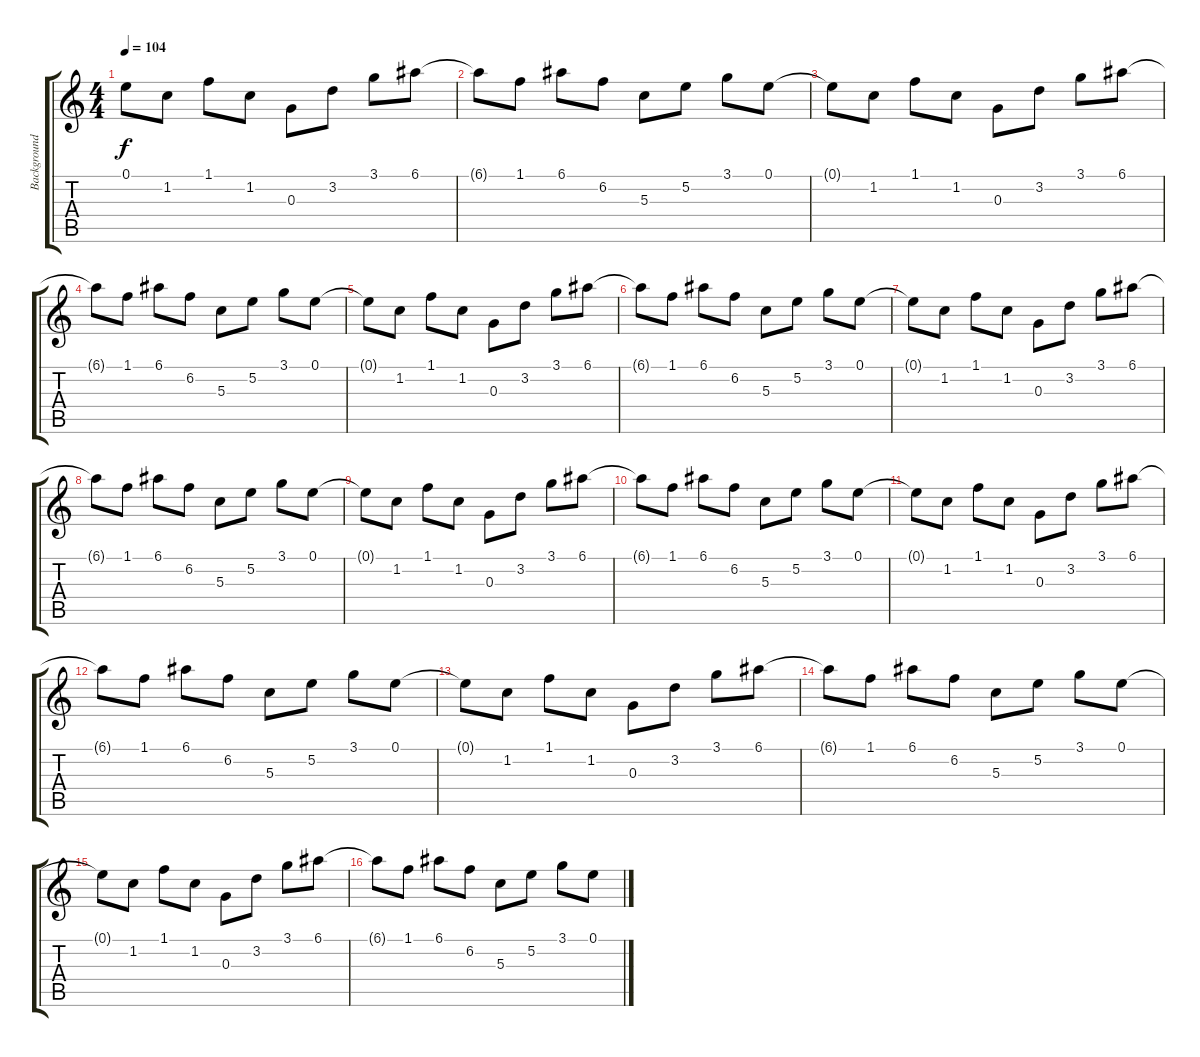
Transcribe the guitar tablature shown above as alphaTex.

\track ("Background guitar" "Background") {instrument electricguitarclean}
\staff {score tabs}
\tuning (E4 B3 G3 D3 A2 E2) {hide}
\ts (4 4)
\tempo 104
\clef g2
\ks c
0.1{t}.8{dy f} 1.2.8 1.1.8 1.2.8 0.3.8 3.2.8 3.1.8 6.1.8 |
6.1{t}.8 1.1.8 6.1.8 6.2.8 5.3.8 5.2.8 3.1.8 0.1.8 |
0.1{t}.8 1.2.8 1.1.8 1.2.8 0.3.8 3.2.8 3.1.8 6.1.8 |
6.1{t}.8 1.1.8 6.1.8 6.2.8 5.3.8 5.2.8 3.1.8 0.1.8 |
0.1{t}.8 1.2.8 1.1.8 1.2.8 0.3.8 3.2.8 3.1.8 6.1.8 |
6.1{t}.8 1.1.8 6.1.8 6.2.8 5.3.8 5.2.8 3.1.8 0.1.8 |
0.1{t}.8 1.2.8 1.1.8 1.2.8 0.3.8 3.2.8 3.1.8 6.1.8 |
6.1{t}.8 1.1.8 6.1.8 6.2.8 5.3.8 5.2.8 3.1.8 0.1.8 |
0.1{t}.8 1.2.8 1.1.8 1.2.8 0.3.8 3.2.8 3.1.8 6.1.8 |
6.1{t}.8 1.1.8 6.1.8 6.2.8 5.3.8 5.2.8 3.1.8 0.1.8 |
0.1{t}.8 1.2.8 1.1.8 1.2.8 0.3.8 3.2.8 3.1.8 6.1.8 |
6.1{t}.8 1.1.8 6.1.8 6.2.8 5.3.8 5.2.8 3.1.8 0.1.8 |
0.1{t}.8 1.2.8 1.1.8 1.2.8 0.3.8 3.2.8 3.1.8 6.1.8 |
6.1{t}.8 1.1.8 6.1.8 6.2.8 5.3.8 5.2.8 3.1.8 0.1.8 |
0.1{t}.8 1.2.8 1.1.8 1.2.8 0.3.8 3.2.8 3.1.8 6.1.8 |
6.1{t}.8 1.1.8 6.1.8 6.2.8 5.3.8 5.2.8 3.1.8 0.1.8
